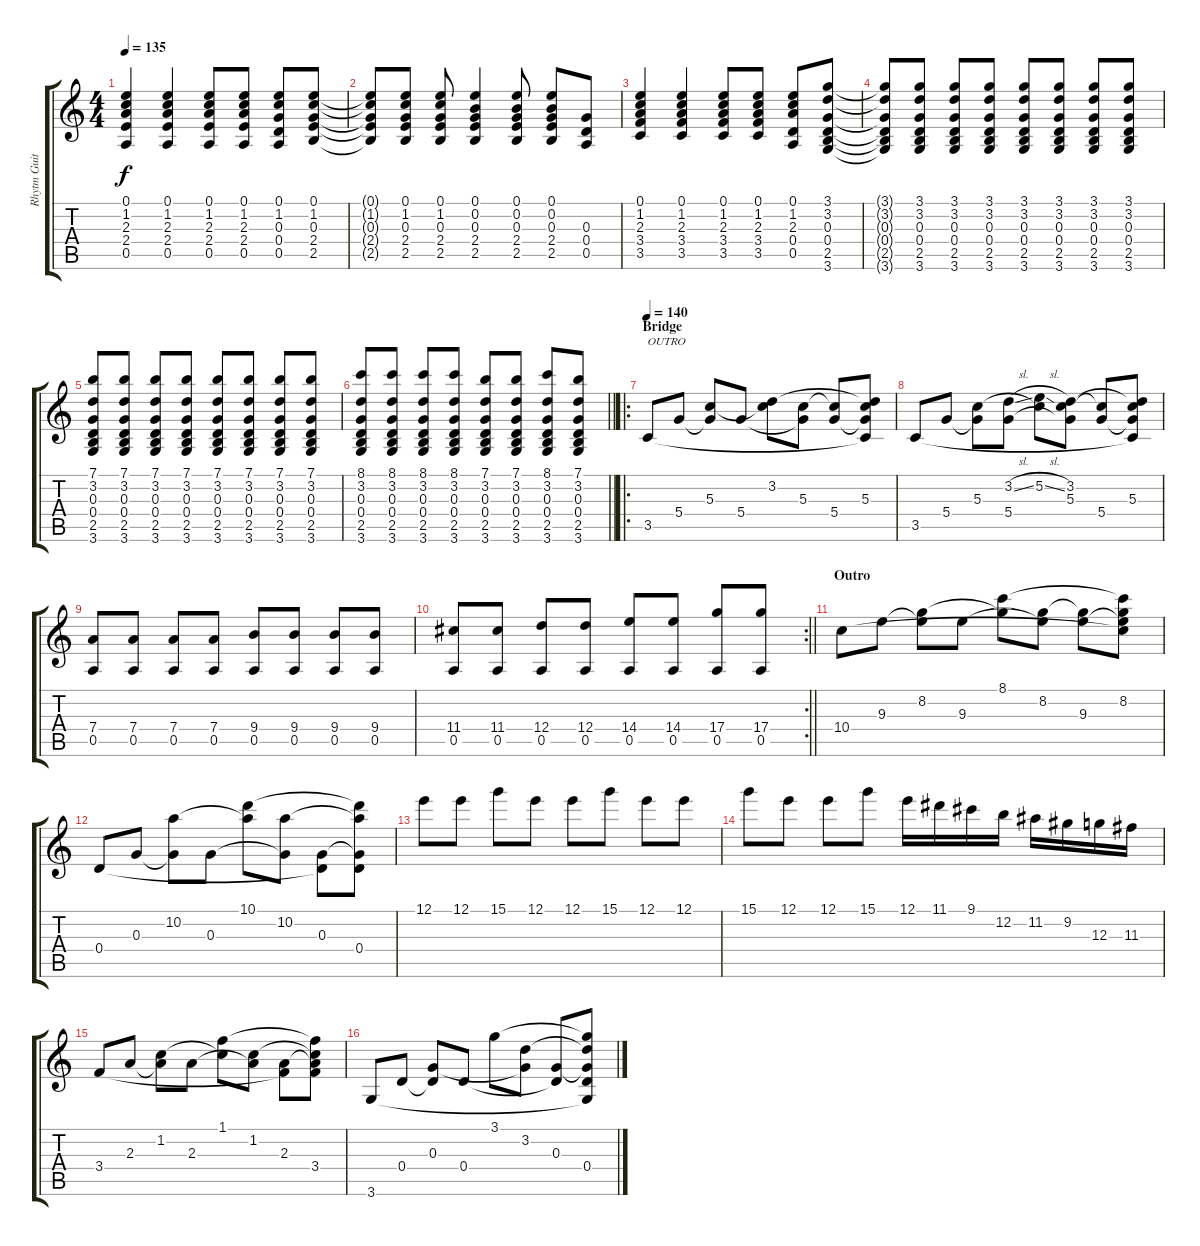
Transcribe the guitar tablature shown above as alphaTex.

\track ("Rhytm Guitar" "Rhytm Guit") {instrument acousticguitarsteel}
\staff {score tabs}
\tuning (E4 B3 G3 D3 A2 E2) {hide}
\ts (4 4)
\tempo 135
\clef g2
\ks c
(0.1 1.2 2.3 2.4 0.5).4{dy f} (0.1 1.2 2.3 2.4 0.5).4 (0.1 1.2 2.3 2.4 0.5).8 (0.1 1.2 2.3 2.4 0.5).8 (0.1 1.2 0.3 0.4 0.5).8 (0.1 1.2 0.3 2.4 2.5).8 |
(0.1{t} 1.2{t} 0.3{t} 2.4{t} 2.5{t}).8 (0.1 1.2 0.3 2.4 2.5).8 (0.1 1.2 0.3 2.4 2.5).8 (0.1 0.2 0.3 2.4 2.5).4 (0.1 0.2 0.3 2.4 2.5).8 (0.1 0.2 0.3 2.4 2.5).8 (0.3 0.4 0.5).8 |
(0.1 1.2 2.3 3.4 3.5).4 (0.1 1.2 2.3 3.4 3.5).4 (0.1 1.2 2.3 3.4 3.5).8 (0.1 1.2 2.3 3.4 3.5).8 (0.1 1.2 2.3 0.4 0.5).8 (3.1 3.2 0.3 0.4 2.5 3.6).8 |
(3.1{t} 3.2{t} 0.3{t} 0.4{t} 2.5{t} 3.6{t}).8 (3.1 3.2 0.3 0.4 2.5 3.6).8 (3.1 3.2 0.3 0.4 2.5 3.6).8 (3.1 3.2 0.3 0.4 2.5 3.6).8 (3.1 3.2 0.3 0.4 2.5 3.6).8 (3.1 3.2 0.3 0.4 2.5 3.6).8 (3.1 3.2 0.3 0.4 2.5 3.6).8 (3.1 3.2 0.3 0.4 2.5 3.6).8 |
(7.1 3.2 0.3 0.4 2.5 3.6).8 (7.1 3.2 0.3 0.4 2.5 3.6).8 (7.1 3.2 0.3 0.4 2.5 3.6).8 (7.1 3.2 0.3 0.4 2.5 3.6).8 (7.1 3.2 0.3 0.4 2.5 3.6).8 (7.1 3.2 0.3 0.4 2.5 3.6).8 (7.1 3.2 0.3 0.4 2.5 3.6).8 (7.1 3.2 0.3 0.4 2.5 3.6).8 |
\barLineRight lightlight
(8.1 3.2 0.3 0.4 2.5 3.6).8 (8.1 3.2 0.3 0.4 2.5 3.6).8 (8.1 3.2 0.3 0.4 2.5 3.6).8 (8.1 3.2 0.3 0.4 2.5 3.6).8 (7.1 3.2 0.3 0.4 2.5 3.6).8 (7.1 3.2 0.3 0.4 2.5 3.6).8 (8.1 3.2 0.3 0.4 2.5 3.6).8 (7.1 3.2 0.3 0.4 2.5 3.6).8 |
\ro
\section ("" "Bridge")
\tempo 140
3.5.8{txt "OUTRO" volume 7} 5.4.8 (5.3 5.4{t}).8 5.4.8 (3.2 5.3{t}).8 (5.3 5.4{t}).8 (5.3{t} 5.4).8 (3.2{t} 5.3 5.4{t} 3.5{t}).8 |
3.5.8 5.4.8 (5.3 5.4{t}).8 (3.2{sl} 5.4).8 (5.2{sl} 5.3{t}).8 (3.2 5.3 5.4{t}).8 (5.3{t} 5.4).8 (3.2{t} 5.3 5.4{t} 3.5{t}).8 |
(7.4 0.5).8{volume 13} (7.4 0.5).8 (7.4 0.5).8 (7.4 0.5).8 (9.4 0.5).8 (9.4 0.5).8 (9.4 0.5).8 (9.4 0.5).8 |
\rc 2
\barLineRight lightlight
(11.4 0.5).8 (11.4 0.5).8 (12.4 0.5).8 (12.4 0.5).8 (14.4 0.5).8 (14.4 0.5).8 (17.4 0.5).8 (17.4 0.5).8 |
\section ("" "Outro")
10.4.8{instrument distortionguitar} 9.3.8 (8.2 9.3{t}).8 9.3.8 (8.1 8.2{t}).8 (8.2 9.3{t}).8 (8.2{t} 9.3).8 (8.1{t} 8.2 9.3{t} 10.4{t}).8 |
0.4.8 0.3.8 (10.2 0.3{t}).8 0.3.8 (10.1 10.2{t}).8 (10.2 0.3{t}).8 (0.3 0.4{t}).8 (10.1{t} 10.2{t} 0.3{t} 0.4).8 |
12.1.8 12.1.8 15.1.8 12.1.8 12.1.8 15.1.8 12.1.8 12.1.8 |
15.1.8 12.1.8 12.1.8 15.1.8 12.1.16 11.1.16 9.1.16 12.2.16 11.2.16 9.2.16 12.3.16 11.3.16 |
3.4.8 2.3.8 (1.2 2.3{t}).8 2.3.8 (1.1 1.2{t}).8 (1.2 2.3{t}).8 (2.3 3.4{t}).8 (1.1{t} 1.2{t} 2.3{t} 3.4).8 |
3.6.8 0.4.8 (0.3 0.4{t}).8 0.4.8 3.1.8 (3.2 0.3{t}).8 (0.3 0.4{t}).8 (3.1{t} 3.2{t} 0.3{t} 0.4 3.6{t}).8
